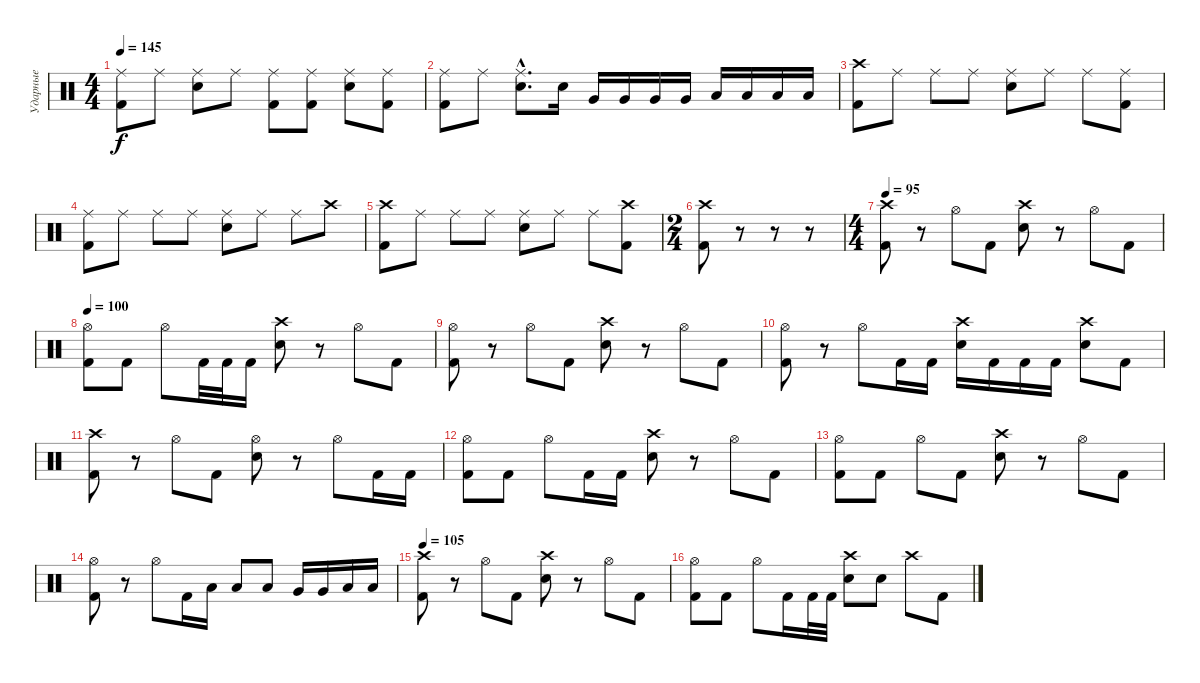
\track ("Ударные" "Ударные") {instrument percussion}
\staff {score}
\articulation defaults
\ts (4 4)
\tempo 145
\clef neutral
\ks c
("Ride (middle)" "Kick (hit) 2").8{dy f} "Ride (middle)".8 ("Ride (middle)" "Electric Snare (hit)").8 "Ride (middle)".8 ("Ride (middle)" "Kick (hit) 2").8 ("Ride (middle)" "Kick (hit) 2").8 ("Ride (middle)" "Electric Snare (hit)").8 ("Ride (middle)" "Kick (hit) 2").8 |
("Ride (middle)" "Kick (hit) 2").8 "Ride (middle)".8 ("Ride (middle)"{hac} "Electric Snare (hit)"{hac}).8{d} "Electric Snare (hit)".16 "Very Low Tom (hit)".16 "Very Low Tom (hit)".16 "Very Low Tom (hit)".16 "Very Low Tom (hit)".16 "Low Floor Tom (hit)".16 "Low Floor Tom (hit)".16 "Low Floor Tom (hit)".16 "Low Floor Tom (hit)".16 |
("Crash high (hit)" "Kick (hit) 2").8 "Ride (middle)".8 "Ride (middle)".8 "Ride (middle)".8 ("Ride (middle)" "Electric Snare (hit)").8 "Ride (middle)".8 "Ride (middle)".8 ("Ride (middle)" "Kick (hit) 2").8 |
("Ride (middle)" "Kick (hit) 2").8 "Ride (middle)".8 "Ride (middle)".8 "Ride (middle)".8 ("Ride (middle)" "Electric Snare (hit)").8 "Ride (middle)".8 "Ride (middle)".8 "Crash high (hit)".8 |
("Crash high (hit)" "Kick (hit) 2").8 "Ride (middle)".8 "Ride (middle)".8 "Ride (middle)".8 ("Ride (middle)" "Electric Snare (hit)").8 "Ride (middle)".8 "Ride (middle)".8 ("Crash high (hit)" "Kick (hit) 2").8 |
\ts (2 4)
("Crash high (hit)" "Kick (hit) 2").8 r.8 r.8 r.8 |
\ts (4 4)
\tempo 95
("Crash high (hit)" "Kick (hit) 2").8 r.8 "Hi-Hat (open)".8 "Kick (hit) 2".8 ("Crash high (hit)" "Electric Snare (hit)").8 r.8 "Hi-Hat (open)".8 "Kick (hit) 2".8 |
\tempo 100
("Hi-Hat (open)" "Kick (hit) 2").8 "Kick (hit) 2".8 "Hi-Hat (open)".8 "Kick (hit) 2".32 "Kick (hit) 2".32 "Kick (hit) 2".16 ("Crash high (hit)" "Electric Snare (hit)").8 r.8 "Hi-Hat (open)".8 "Kick (hit) 2".8 |
("Hi-Hat (open)" "Kick (hit) 2").8 r.8 "Hi-Hat (open)".8 "Kick (hit) 2".8 ("Crash high (hit)" "Electric Snare (hit)").8 r.8 "Hi-Hat (open)".8 "Kick (hit) 2".8 |
("Hi-Hat (open)" "Kick (hit) 2").8 r.8 "Hi-Hat (open)".8 "Kick (hit) 2".16 "Kick (hit) 2".16 ("Crash high (hit)" "Electric Snare (hit)").16 "Kick (hit) 2".16 "Kick (hit) 2".16 "Kick (hit) 2".16 ("Crash high (hit)" "Electric Snare (hit)").8 "Kick (hit) 2".8 |
("Crash high (hit)" "Kick (hit) 2").8 r.8 "Hi-Hat (open)".8 "Kick (hit) 2".8 ("Hi-Hat (open)" "Electric Snare (hit)").8 r.8 "Hi-Hat (open)".8 "Kick (hit) 2".16 "Kick (hit) 2".16 |
("Hi-Hat (open)" "Kick (hit) 2").8 "Kick (hit) 2".8 "Hi-Hat (open)".8 "Kick (hit) 2".16 "Kick (hit) 2".16 ("Crash high (hit)" "Electric Snare (hit)").8 r.8 "Hi-Hat (open)".8 "Kick (hit) 2".8 |
("Hi-Hat (open)" "Kick (hit) 2").8 "Kick (hit) 2".8 "Hi-Hat (open)".8 "Kick (hit) 2".8 ("Crash high (hit)" "Electric Snare (hit)").8 r.8 "Hi-Hat (open)".8 "Kick (hit) 2".8 |
("Hi-Hat (open)" "Kick (hit) 2").8 r.8 "Hi-Hat (open)".8 "Kick (hit) 2".16 "Low Tom (hit)".16 "Low Tom (hit)".8 "Low Tom (hit)".8 "Very Low Tom (hit)".16 "Very Low Tom (hit)".16 "Low Floor Tom (hit)".16 "Low Floor Tom (hit)".16 |
\tempo 105
("Crash high (hit)" "Kick (hit) 2").8 r.8 "Hi-Hat (open)".8 "Kick (hit) 2".8 ("Crash high (hit)" "Electric Snare (hit)").8 r.8 "Hi-Hat (open)".8 "Kick (hit) 2".8 |
("Hi-Hat (open)" "Kick (hit) 2").8 "Kick (hit) 2".8 "Hi-Hat (open)".8 "Kick (hit) 2".16 "Kick (hit) 2".32 "Kick (hit) 2".32 ("Crash high (hit)" "Electric Snare (hit)").8 "Electric Snare (hit)".8 "Crash high (hit)".8 "Kick (hit) 2".8
